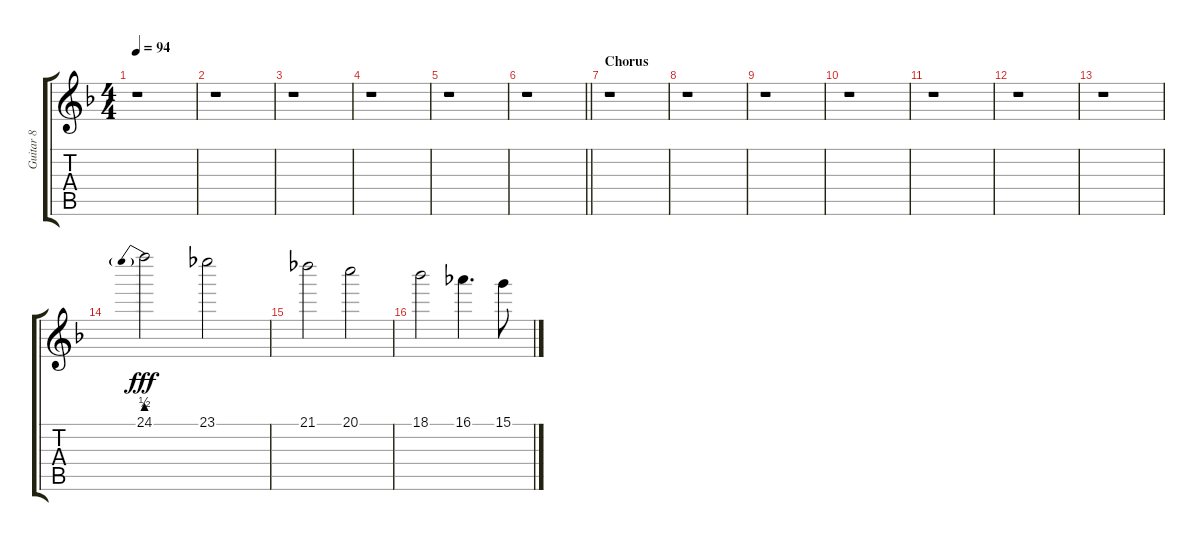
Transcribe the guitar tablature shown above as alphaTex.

\track ("Guitar 8" "Guitar 8") {instrument distortionguitar}
\staff {score tabs}
\tuning (E4 B3 G3 D3 A2 E2) {hide}
\ts (4 4)
\tempo 94
\clef g2
\ks f
r.1{dy f} |
r.1 |
r.1 |
r.1 |
r.1 |
\barLineRight lightlight
r.1 |
\section ("" "Chorus")
r.1 |
r.1 |
r.1 |
r.1 |
r.1 |
r.1 |
r.1 |
24.1{be (prebend 0 2 60 2)}.2{dy fff} 23.1.2 |
21.1.2 20.1.2 |
18.1.2 16.1.4{d} 15.1.8
